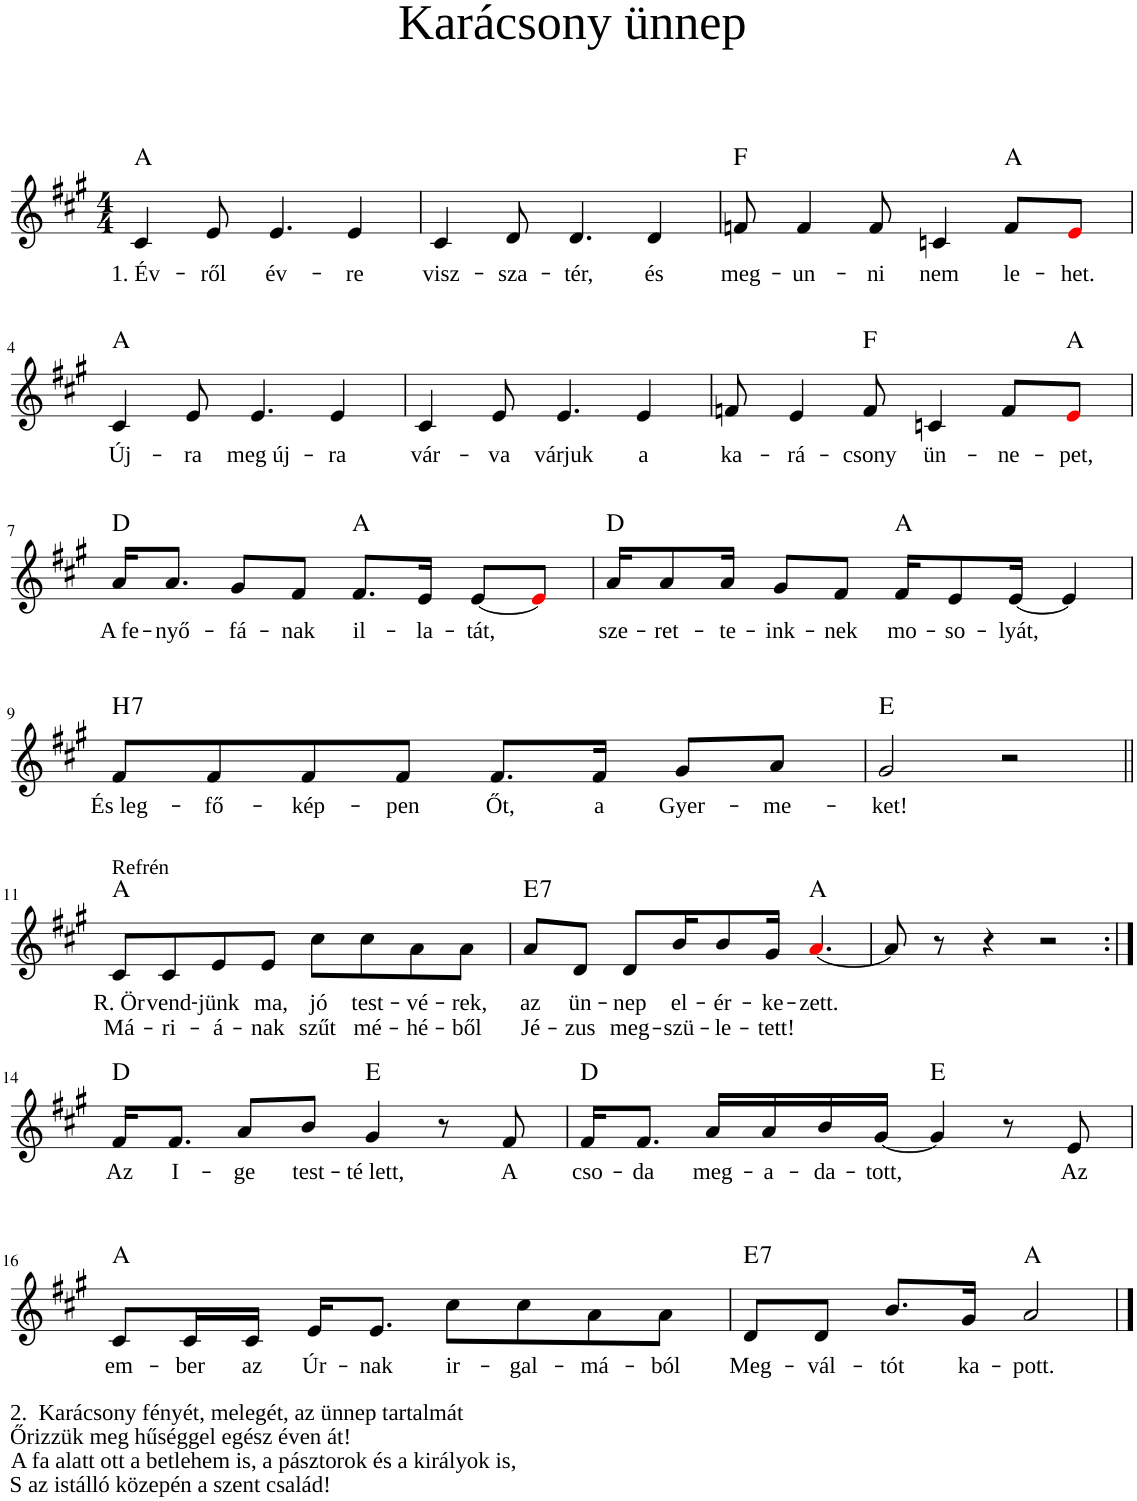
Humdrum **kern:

**kern	**text	**text	**harte
*part1	*part1	*part1	*part1
*staff1	*staff1	*staff1	*
*I"Voice	*	*	*
*clefG2	*	*	*
*k[f#c#g#]	*	*	*
*M4/4	*	*	*
=1	=1	=1	=1
!	!LO:LY:b	!	!
4c#/	1. Év-	.	A:maj
!	!LO:LY:b	!	!
8e/	-ről	.	.
!	!LO:LY:b	!	!
4.e/	év-	.	.
!	!LO:LY:b	!	!
4e/	-re	.	.
=2	=2	=2	=2
!	!LO:LY:b	!	!
4c#/	visz-	.	.
!	!LO:LY:b	!	!
8d/	-sza-	.	.
!	!LO:LY:b	!	!
4.d/	-tér,	.	.
!	!LO:LY:b	!	!
4d/	és	.	.
=3	=3	=3	=3
!	!LO:LY:b	!	!
8fn/	meg-	.	F:maj
!	!LO:LY:b	!	!
4f/	-un-	.	.
!	!LO:LY:b	!	!
8f/	-ni	.	.
!	!LO:LY:b	!	!
4cn/	nem	.	.
!	!LO:LY:b	!	!
8f/L	le-	.	A:maj
!	!LO:LY:b	!	!
8ei/J	-het.	.	.
!!LO:LB:g=z
=4	=4	=4	=4
!	!LO:LY:b	!	!
4c#/	Új-	.	A:maj
!	!LO:LY:b	!	!
8e/	-ra	.	.
!	!LO:LY:b	!	!
4.e/	meg új-	.	.
!	!LO:LY:b	!	!
4e/	-ra	.	.
=5	=5	=5	=5
!	!LO:LY:b	!	!
4c#/	vár-	.	.
!	!LO:LY:b	!	!
8e/	-va	.	.
!	!LO:LY:b	!	!
4.e/	várjuk	.	.
!	!LO:LY:b	!	!
4e/	a	.	.
=6	=6	=6	=6
!	!LO:LY:b	!	!
8fn/	ka-	.	.
!	!LO:LY:b	!	!
4e/	-rá-	.	.
!	!LO:LY:b	!	!
8f/	-csony	.	F:maj
!	!LO:LY:b	!	!
4cn/	ün-	.	.
!	!LO:LY:b	!	!
8f/L	-ne-	.	.
!	!LO:LY:b	!	!
8ei/J	-pet,	.	A:maj
!!LO:LB:g=z
=7	=7	=7	=7
!	!LO:LY:b	!	!
16a/KL	A fe-	.	D:maj
!	!LO:LY:b	!	!
8.a/J	-nyő-	.	.
!	!LO:LY:b	!	!
8g#/L	-fá-	.	.
!	!LO:LY:b	!	!
8f#/J	-nak	.	.
!	!LO:LY:b	!	!
8.f#/L	il-	.	A:maj
!	!LO:LY:b	!	!
16e/Jk	-la-	.	.
!	!LO:LY:b	!	!
[8e/L	-tát,	.	.
8ei/J]	.	.	.
=8	=8	=8	=8
!	!LO:LY:b	!	!
16a/KL	sze-	.	D:maj
!	!LO:LY:b	!	!
8a/	-ret-	.	.
!	!LO:LY:b	!	!
16a/Jk	-te-	.	.
!	!LO:LY:b	!	!
8g#/L	-ink-	.	.
!	!LO:LY:b	!	!
8f#/J	-nek	.	.
!	!LO:LY:b	!	!
16f#/KL	mo-	.	A:maj
!	!LO:LY:b	!	!
8e/	-so-	.	.
!	!LO:LY:b	!	!
[16e/Jk	-lyát,	.	.
4e/]	.	.	.
!!LO:LB:g=z
=9	=9	=9	=9
!	!LO:LY:b	!	!LO:H:kt=7
8f#/L	És leg-	.	B:7
!	!LO:LY:b	!	!
8f#/	-fő-	.	.
!	!LO:LY:b	!	!
8f#/	-kép-	.	.
!	!LO:LY:b	!	!
8f#/J	-pen	.	.
!	!LO:LY:b	!	!
8.f#/L	Őt,	.	.
!	!LO:LY:b	!	!
16f#/Jk	a	.	.
!	!LO:LY:b	!	!
8g#/L	Gyer-	.	.
!	!LO:LY:b	!	!
8a/J	-me-	.	.
=10	=10	=10	=10
!	!LO:LY:b	!	!
2g#/	-ket!	.	E:maj
2r	.	.	.
!!LO:LB:g=z
=11||	=11||	=11||	=11||
!LO:TX:a:t=Refrén	!	!	!
!	!LO:LY:b	!LO:LY:b	!
8c#/L	R. Ör-	Má-	A:maj
!	!LO:LY:b	!LO:LY:b	!
8c#/	-vend-	-ri-	.
!	!LO:LY:b	!LO:LY:b	!
8e/	-jünk	-á-	.
!	!LO:LY:b	!LO:LY:b	!
8e/J	ma,	-nak	.
!	!LO:LY:b	!LO:LY:b	!
8cc#\L	jó	szűt	.
!	!LO:LY:b	!LO:LY:b	!
8cc#\	test-	mé-	.
!	!LO:LY:b	!LO:LY:b	!
8a\	-vé-	-hé-	.
!	!LO:LY:b	!LO:LY:b	!
8a\J	-rek,	-ből	.
=12	=12	=12	=12
!	!LO:LY:b	!LO:LY:b	!LO:H:kt=7
8a/L	az	Jé-	E:7
!	!LO:LY:b	!LO:LY:b	!
8d/J	ün-	-zus	.
!	!LO:LY:b	!LO:LY:b	!
8d/L	-nep	meg-	.
!	!LO:LY:b	!LO:LY:b	!
16b/K	el-	-szü-	.
!	!LO:LY:b	!LO:LY:b	!
8b/	-ér-	-le-	.
!	!LO:LY:b	!LO:LY:b	!
16g#/Jk	-ke-	-tett!	.
!	!LO:LY:b	!	!
[4.ai/	-zett.	.	A:maj
=13	=13	=13	=13
8a/]	.	.	.
8r	.	.	.
4r	.	.	.
2r	.	.	.
!!LO:LB:g=z
=14:|!	=14:|!	=14:|!	=14:|!
!	!LO:LY:b	!	!
16f#/KL	Az	.	D:maj
!	!LO:LY:b	!	!
8.f#/J	I-	.	.
!	!LO:LY:b	!	!
8a/L	-ge	.	.
!	!LO:LY:b	!	!
8b/J	test-	.	.
!	!LO:LY:b	!	!
4g#/	-té lett,	.	E:maj
8r	.	.	.
!	!LO:LY:b	!	!
8f#/	A	.	.
=15	=15	=15	=15
!	!LO:LY:b	!	!
16f#/KL	cso-	.	D:maj
!	!LO:LY:b	!	!
8.f#/J	-da	.	.
!	!LO:LY:b	!	!
16a/LL	meg-	.	.
!	!LO:LY:b	!	!
16a/	-a-	.	.
!	!LO:LY:b	!	!
16b/	-da-	.	.
!	!LO:LY:b	!	!
[16g#/JJ	-tott,	.	.
4g#/]	.	.	E:maj
8r	.	.	.
!	!LO:LY:b	!	!
8e/	Az	.	.
!!LO:LB:g=z
=16	=16	=16	=16
!	!LO:LY:b	!	!
8c#/L	em-	.	A:maj
!	!LO:LY:b	!	!
16c#/L	-ber	.	.
!	!LO:LY:b	!	!
16c#/JJ	az	.	.
!	!LO:LY:b	!	!
16e/KL	Úr-	.	.
!	!LO:LY:b	!	!
8.e/J	-nak	.	.
!	!LO:LY:b	!	!
8cc#\L	ir-	.	.
!	!LO:LY:b	!	!
8cc#\	-gal-	.	.
!	!LO:LY:b	!	!
8a\	-má-	.	.
!	!LO:LY:b	!	!
8a\J	-ból	.	.
=17	=17	=17	=17
!	!LO:LY:b	!	!LO:H:kt=7
8d/L	Meg-	.	E:7
!	!LO:LY:b	!	!
8d/J	-vál-	.	.
!	!LO:LY:b	!	!
8.b/L	-tót	.	.
!	!LO:LY:b	!	!
16g#/Jk	ka-	.	.
!	!LO:LY:b	!	!
2a/	-pott.	.	A:maj
==	==	==	==
*-	*-	*-	*-
